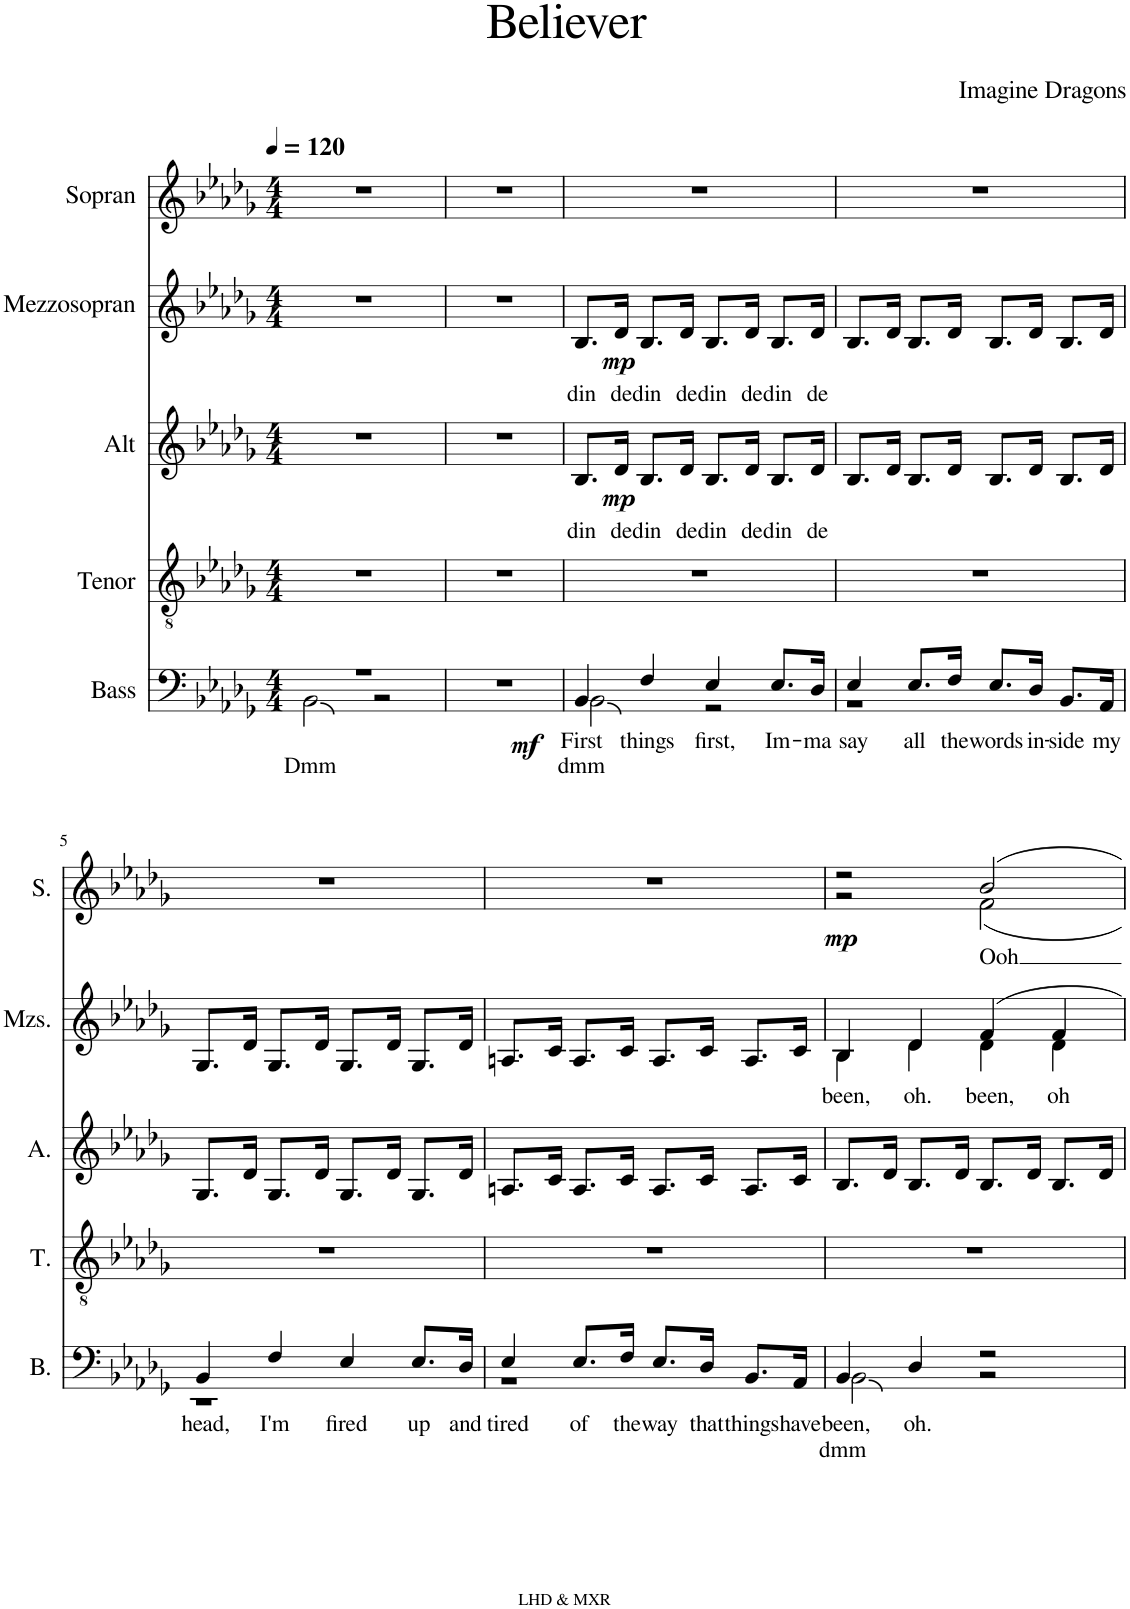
**kern	**text	**text	**dynam	**kern	**kern	**text	**dynam	**kern	**text	**dynam	**kern	**text	**dynam
*part5	*part5	*part5	*part5	*part4	*part3	*part3	*part3	*part2	*part2	*part2	*part1	*part1	*part1
*staff5	*staff5	*staff5	*staff5	*staff4	*staff3	*staff3	*staff3	*staff2	*staff2	*staff2	*staff1	*staff1	*staff1
*I"Bass	*	*	*	*I"Tenor	*I"Alt	*	*	*I"Mezzosopran	*	*	*I"Sopran	*	*
*I'B.	*	*	*	*I'T.	*I'A.	*	*	*I'Mzs.	*	*	*I'S.	*	*
*clefF4	*	*	*	*clefGv2	*clefG2	*	*	*clefG2	*	*	*clefG2	*	*
*k[b-e-a-d-g-]	*	*	*	*k[b-e-a-d-g-]	*k[b-e-a-d-g-]	*	*	*k[b-e-a-d-g-]	*	*	*k[b-e-a-d-g-]	*	*
*M4/4	*	*	*	*M4/4	*M4/4	*	*	*M4/4	*	*	*M4/4	*	*
*MM120	*	*	*	*MM120	*MM120	*	*	*MM120	*	*	*MM120	*	*
=1	=1	=1	=1	=1	=1	=1	=1	=1	=1	=1	=1	=1	=1
*^	*	*	*	*	*	*	*	*	*	*	*	*	*
!	!	!	!LO:LY:b	!	!	!	!	!	!	!	!	!	!	!
1r	2BB-\	.	Dmm	.	1r	1r	.	.	1r	.	.	1r	.	.
.	2r	.	.	.	.	.	.	.	.	.	.	.	.	.
*v	*v	*	*	*	*	*	*	*	*	*	*	*	*	*
=2	=2	=2	=2	=2	=2	=2	=2	=2	=2	=2	=2	=2	=2
1r	.	.	.	1r	1r	.	.	1r	.	.	1r	.	.
=3	=3	=3	=3	=3	=3	=3	=3	=3	=3	=3	=3	=3	=3
!	!LO:LY:b	!	!	!	!	!	!	!	!	!	!	!	!
*^	*	*	*	*	*	*	*	*	*	*	*	*	*
!	!	!	!LO:LY:b	!LO:DY:b	!	!	!LO:LY:b	!	!	!LO:LY:b	!	!	!	!
4BB-/	2BB-\	.	dmm	mf	1r	8.B-/L	din	.	8.B-/L	din	.	1r	.	.
!	!	!	!	!	!	!	!LO:LY:b	!LO:DY:b	!	!LO:LY:b	!LO:DY:b	!	!	!
.	.	.	.	.	.	16d-/Jk	de	mp	16d-/Jk	de	mp	.	.	.
!	!	!LO:LY:b	!	!	!	!	!LO:LY:b	!	!	!LO:LY:b	!	!	!	!
4F/	.	things	.	.	.	8.B-/L	din	.	8.B-/L	din	.	.	.	.
!	!	!	!	!	!	!	!LO:LY:b	!	!	!LO:LY:b	!	!	!	!
.	.	.	.	.	.	16d-/Jk	de	.	16d-/Jk	de	.	.	.	.
!	!	!LO:LY:b	!	!	!	!	!LO:LY:b	!	!	!LO:LY:b	!	!	!	!
4E-/	2r	first,	.	.	.	8.B-/L	din	.	8.B-/L	din	.	.	.	.
!	!	!	!	!	!	!	!LO:LY:b	!	!	!LO:LY:b	!	!	!	!
.	.	.	.	.	.	16d-/Jk	de	.	16d-/Jk	de	.	.	.	.
!	!	!LO:LY:b	!	!	!	!	!LO:LY:b	!	!	!LO:LY:b	!	!	!	!
8.E-/L	.	Im-	.	.	.	8.B-/L	din	.	8.B-/L	din	.	.	.	.
!	!	!LO:LY:b	!	!	!	!	!LO:LY:b	!	!	!LO:LY:b	!	!	!	!
16D-/Jk	.	-ma	.	.	.	16d-/Jk	de	.	16d-/Jk	de	.	.	.	.
=4	=4	=4	=4	=4	=4	=4	=4	=4	=4	=4	=4	=4	=4	=4
!	!	!LO:LY:b	!	!	!	!	!	!	!	!	!	!	!	!
4E-/	1r	say	.	.	1r	8.B-/L	.	.	8.B-/L	.	.	1r	.	.
.	.	.	.	.	.	16d-/Jk	.	.	16d-/Jk	.	.	.	.	.
!	!	!LO:LY:b	!	!	!	!	!	!	!	!	!	!	!	!
8.E-/L	.	all	.	.	.	8.B-/L	.	.	8.B-/L	.	.	.	.	.
!	!	!LO:LY:b	!	!	!	!	!	!	!	!	!	!	!	!
16F/Jk	.	the	.	.	.	16d-/Jk	.	.	16d-/Jk	.	.	.	.	.
!	!	!LO:LY:b	!	!	!	!	!	!	!	!	!	!	!	!
8.E-/L	.	words	.	.	.	8.B-/L	.	.	8.B-/L	.	.	.	.	.
!	!	!LO:LY:b	!	!	!	!	!	!	!	!	!	!	!	!
16D-/Jk	.	in-	.	.	.	16d-/Jk	.	.	16d-/Jk	.	.	.	.	.
!	!	!LO:LY:b	!	!	!	!	!	!	!	!	!	!	!	!
8.BB-/L	.	-side	.	.	.	8.B-/L	.	.	8.B-/L	.	.	.	.	.
!	!	!LO:LY:b	!	!	!	!	!	!	!	!	!	!	!	!
16AA-/Jk	.	my	.	.	.	16d-/Jk	.	.	16d-/Jk	.	.	.	.	.
!!LO:LB:g=z
=5	=5	=5	=5	=5	=5	=5	=5	=5	=5	=5	=5	=5	=5	=5
!	!	!LO:LY:b	!	!	!	!	!	!	!	!	!	!	!	!
4BB-/	1r	head,	.	.	1r	8.G-/L	.	.	8.G-/L	.	.	1r	.	.
.	.	.	.	.	.	16d-/Jk	.	.	16d-/Jk	.	.	.	.	.
!	!	!LO:LY:b	!	!	!	!	!	!	!	!	!	!	!	!
4F/	.	I'm	.	.	.	8.G-/L	.	.	8.G-/L	.	.	.	.	.
.	.	.	.	.	.	16d-/Jk	.	.	16d-/Jk	.	.	.	.	.
!	!	!LO:LY:b	!	!	!	!	!	!	!	!	!	!	!	!
4E-/	.	fired	.	.	.	8.G-/L	.	.	8.G-/L	.	.	.	.	.
.	.	.	.	.	.	16d-/Jk	.	.	16d-/Jk	.	.	.	.	.
!	!	!LO:LY:b	!	!	!	!	!	!	!	!	!	!	!	!
8.E-/L	.	up	.	.	.	8.G-/L	.	.	8.G-/L	.	.	.	.	.
!	!	!LO:LY:b	!	!	!	!	!	!	!	!	!	!	!	!
16D-/Jk	.	and	.	.	.	16d-/Jk	.	.	16d-/Jk	.	.	.	.	.
=6	=6	=6	=6	=6	=6	=6	=6	=6	=6	=6	=6	=6	=6	=6
!	!	!LO:LY:b	!	!	!	!	!	!	!	!	!	!	!	!
4E-/	1r	tired	.	.	1r	8.An/L	.	.	8.An/L	.	.	1r	.	.
.	.	.	.	.	.	16c/Jk	.	.	16c/Jk	.	.	.	.	.
!	!	!LO:LY:b	!	!	!	!	!	!	!	!	!	!	!	!
8.E-/L	.	of	.	.	.	8.A/L	.	.	8.A/L	.	.	.	.	.
!	!	!LO:LY:b	!	!	!	!	!	!	!	!	!	!	!	!
16F/Jk	.	the	.	.	.	16c/Jk	.	.	16c/Jk	.	.	.	.	.
!	!	!LO:LY:b	!	!	!	!	!	!	!	!	!	!	!	!
8.E-/L	.	way	.	.	.	8.A/L	.	.	8.A/L	.	.	.	.	.
!	!	!LO:LY:b	!	!	!	!	!	!	!	!	!	!	!	!
16D-/Jk	.	that	.	.	.	16c/Jk	.	.	16c/Jk	.	.	.	.	.
!	!	!LO:LY:b	!	!	!	!	!	!	!	!	!	!	!	!
8.BB-/L	.	things	.	.	.	8.A/L	.	.	8.A/L	.	.	.	.	.
!	!	!LO:LY:b	!	!	!	!	!	!	!	!	!	!	!	!
16AA-/Jk	.	have	.	.	.	16c/Jk	.	.	16c/Jk	.	.	.	.	.
=7	=7	=7	=7	=7	=7	=7	=7	=7	=7	=7	=7	=7	=7	=7
!	!	!LO:LY:b	!	!	!	!	!	!	!	!	!	!	!	!
!	!	!	!LO:LY:b	!	!	!	!	!	!	!LO:LY:b	!	!	!	!
*	*	*	*	*	*	*	*	*	*^	*	*	*^	*	*
4BB-/	2BB-\	.	dmm	.	1r	8.B-/L	.	.	4B-/	4B-\	been,	.	2r	2r	.	.
.	.	.	.	.	.	16d-/Jk	.	.	.	.	.	.	.	.	.	.
!	!	!LO:LY:b	!	!	!	!	!	!	!	!	!LO:LY:b	!	!	!	!	!
4D-/	.	oh.	.	.	.	8.B-/L	.	.	4d-/	4d-\	oh.	.	.	.	.	.
.	.	.	.	.	.	16d-/Jk	.	.	.	.	.	.	.	.	.	.
!	!	!	!	!	!	!	!	!	!	!	!LO:LY:b	!	!	!	!LO:LY:b	!LO:DY:b
2r	2r	.	.	.	.	8.B-/L	.	.	4f/	4d-\	been,	.	2b-/	2f\	Ooh	mp
.	.	.	.	.	.	16d-/Jk	.	.	.	.	.	.	.	.	.	.
!	!	!	!	!	!	!	!	!	!	!	!LO:LY:b	!	!	!	!	!
.	.	.	.	.	.	8.B-/L	.	.	4f/	4d-\	oh	.	.	.	.	.
.	.	.	.	.	.	16d-/Jk	.	.	.	.	.	.	.	.	.	.
*	*	*	*	*	*	*	*	*	*v	*v	*	*	*	*	*	*
*v	*v	*	*	*	*	*	*	*	*	*	*	*v	*v	*	*
=	=	=	=	=	=	=	=	=	=	=	=	=	=
*-	*-	*-	*-	*-	*-	*-	*-	*-	*-	*-	*-	*-	*-
